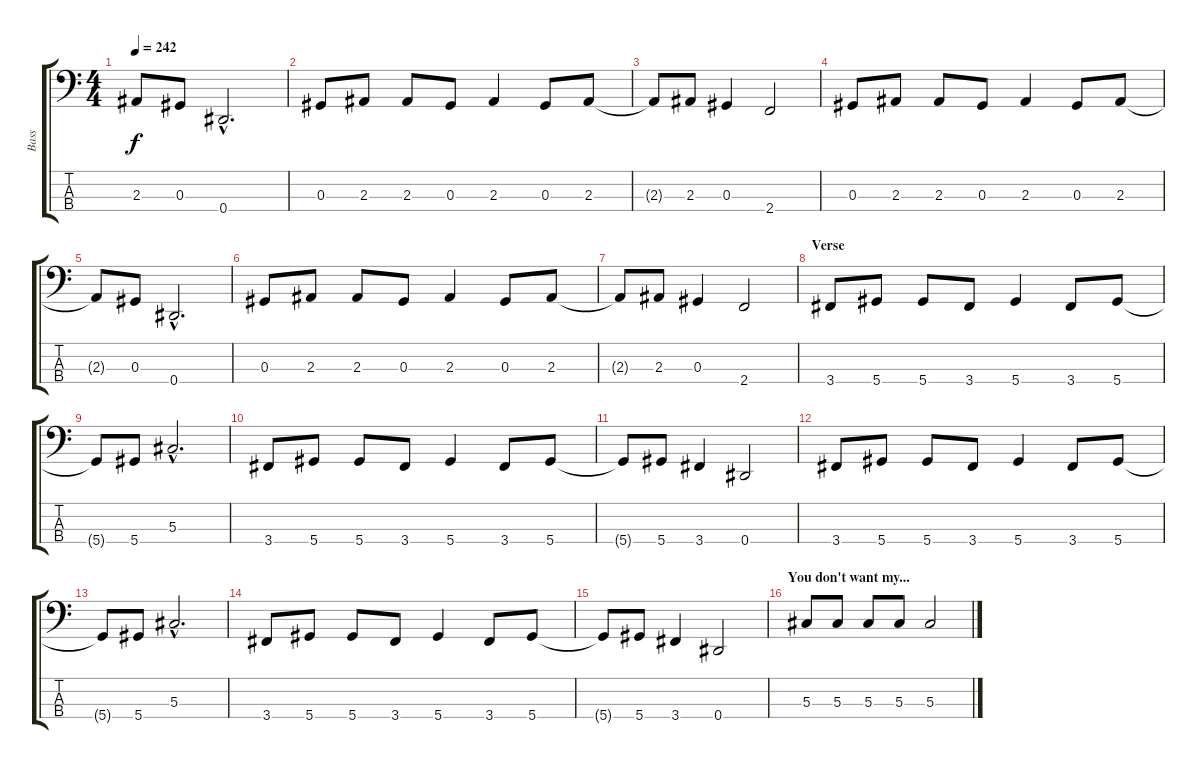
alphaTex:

\track ("Bass" "Bass") {instrument electricbasspick}
\staff {score tabs}
\tuning (Gb2 Db2 Ab1 Eb1) {hide}
\ts (4 4)
\tempo 242
\clef f4
\ks c
2.3{t}.8{dy f} 0.3.8 0.4{hac}.2{d} |
0.3.8 2.3.8 2.3.8 0.3.8 2.3.4 0.3.8 2.3.8 |
2.3{t}.8 2.3.8 0.3.4 2.4.2 |
0.3.8 2.3.8 2.3.8 0.3.8 2.3.4 0.3.8 2.3.8 |
2.3{t}.8 0.3.8 0.4{hac}.2{d} |
0.3.8 2.3.8 2.3.8 0.3.8 2.3.4 0.3.8 2.3.8 |
2.3{t}.8 2.3.8 0.3.4 2.4.2 |
\section ("" "Verse")
3.4.8 5.4.8 5.4.8 3.4.8 5.4.4 3.4.8 5.4.8 |
5.4{t}.8 5.4.8 5.3{hac}.2{d} |
3.4.8 5.4.8 5.4.8 3.4.8 5.4.4 3.4.8 5.4.8 |
5.4{t}.8 5.4.8 3.4.4 0.4.2 |
3.4.8 5.4.8 5.4.8 3.4.8 5.4.4 3.4.8 5.4.8 |
5.4{t}.8 5.4.8 5.3{hac}.2{d} |
3.4.8 5.4.8 5.4.8 3.4.8 5.4.4 3.4.8 5.4.8 |
5.4{t}.8 5.4.8 3.4.4 0.4.2 |
\section ("" "You don't want my...")
5.3.8 5.3.8 5.3.8 5.3.8 5.3.2
